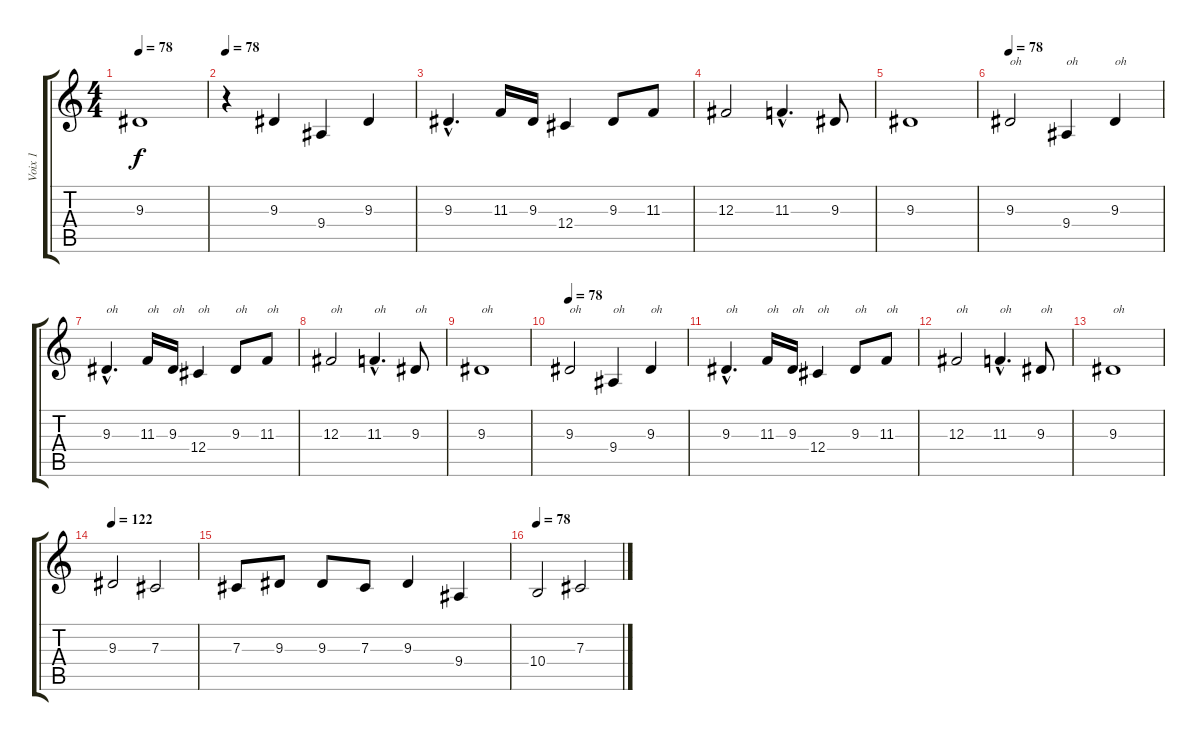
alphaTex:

\track ("Voix 1" "Voix 1") {instrument choiraahs}
\staff {score tabs}
\tuning (Eb4 Bb3 Gb3 Db3 Ab2 Eb2) {hide}
\ts (4 4)
\tempo 78
\clef g2
\ks c
9.3.1{dy f} |
\tempo 78
r.4 9.3.4 9.4.4 9.3.4 |
9.3{hac}.4{d} 11.3.16 9.3.16 12.4.4 9.3.8 11.3.8 |
12.3.2 11.3{hac}.4{d} 9.3.8 |
9.3.1 |
\tempo 78
9.3.2{txt "oh"} 9.4.4{txt "oh"} 9.3.4{txt "oh"} |
9.3{hac}.4{d txt "oh"} 11.3.16{txt "oh"} 9.3.16{txt "oh"} 12.4.4{txt "oh"} 9.3.8{txt "oh"} 11.3.8{txt "oh"} |
12.3.2{txt "oh"} 11.3{hac}.4{d txt "oh"} 9.3.8{txt "oh"} |
9.3.1{txt "oh"} |
\tempo 78
9.3.2{txt "oh"} 9.4.4{txt "oh"} 9.3.4{txt "oh"} |
9.3{hac}.4{d txt "oh"} 11.3.16{txt "oh"} 9.3.16{txt "oh"} 12.4.4{txt "oh"} 9.3.8{txt "oh"} 11.3.8{txt "oh"} |
12.3.2{txt "oh"} 11.3{hac}.4{d txt "oh"} 9.3.8{txt "oh"} |
9.3.1{txt "oh"} |
\tempo 122
9.3.2 7.3.2 |
7.3.8 9.3.8 9.3.8 7.3.8 9.3.4 9.4.4 |
\tempo 78
10.4.2 7.3.2
